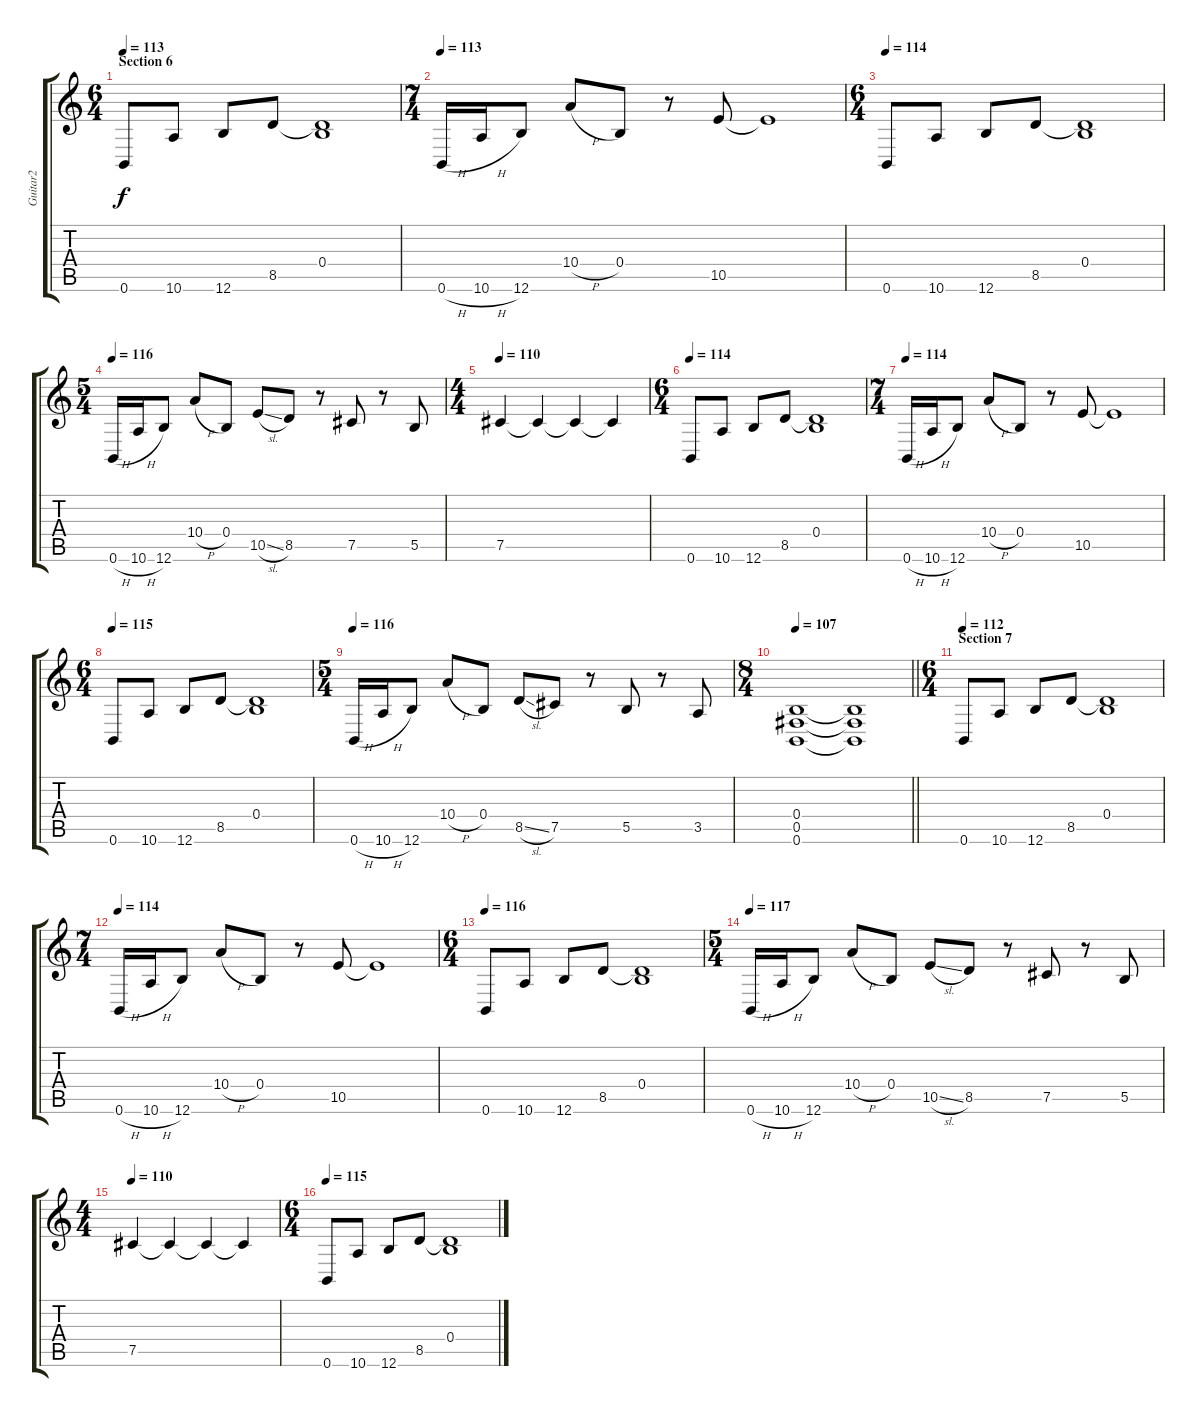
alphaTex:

\track ("Guitar2" "Guitar2") {instrument overdrivenguitar}
\staff {score tabs}
\tuning (B3 Ab3 E3 B2 Gb2 B1) {hide}
\ts (6 4)
\section ("" "Section 6")
\tempo 113
\clef g2
\ks c
0.6.8{dy f} 10.6.8 12.6.8 8.5.8 (0.4 8.5{t}).1 |
\ts (7 4)
\tempo 113
0.6{h}.16 10.6{h}.16 12.6.8 10.4{h}.8 0.4.8 r.8 10.5.8 10.5{t}.1 |
\ts (6 4)
\tempo 114
0.6.8 10.6.8 12.6.8 8.5.8 (0.4 8.5{t}).1 |
\ts (5 4)
\tempo 116
0.6{h}.16 10.6{h}.16 12.6.8 10.4{h}.8 0.4.8 10.5{sl}.8 8.5.8 r.8 7.5.8 r.8 5.5.8 |
\ts (4 4)
\tempo 110
7.5.4 7.5{t}.4 7.5{t}.4 7.5{t}.4 |
\ts (6 4)
\tempo 114
0.6.8 10.6.8 12.6.8 8.5.8 (0.4 8.5{t}).1 |
\ts (7 4)
\tempo 114
0.6{h}.16 10.6{h}.16 12.6.8 10.4{h}.8 0.4.8 r.8 10.5.8 10.5{t}.1 |
\ts (6 4)
\tempo 115
0.6.8 10.6.8 12.6.8 8.5.8 (0.4 8.5{t}).1 |
\ts (5 4)
\tempo 116
0.6{h}.16 10.6{h}.16 12.6.8 10.4{h}.8 0.4.8 8.5{sl}.8 7.5.8 r.8 5.5.8 r.8 3.5.8 |
\ts (8 4)
\tempo 107
\barLineRight lightlight
(0.4 0.5 0.6).1{instrument distortionguitar} (0.4{t} 0.5{t} 0.6{t}).1 |
\ts (6 4)
\section ("" "Section 7")
\tempo 112
0.6.8 10.6.8 12.6.8 8.5.8 (0.4 8.5{t}).1 |
\ts (7 4)
\tempo 114
0.6{h}.16 10.6{h}.16 12.6.8 10.4{h}.8 0.4.8 r.8 10.5.8 10.5{t}.1 |
\ts (6 4)
\tempo 116
0.6.8 10.6.8 12.6.8 8.5.8 (0.4 8.5{t}).1 |
\ts (5 4)
\tempo 117
0.6{h}.16 10.6{h}.16 12.6.8 10.4{h}.8 0.4.8 10.5{sl}.8 8.5.8 r.8 7.5.8 r.8 5.5.8 |
\ts (4 4)
\tempo 110
7.5.4 7.5{t}.4 7.5{t}.4 7.5{t}.4 |
\ts (6 4)
\tempo 115
0.6.8 10.6.8 12.6.8 8.5.8 (0.4 8.5{t}).1
